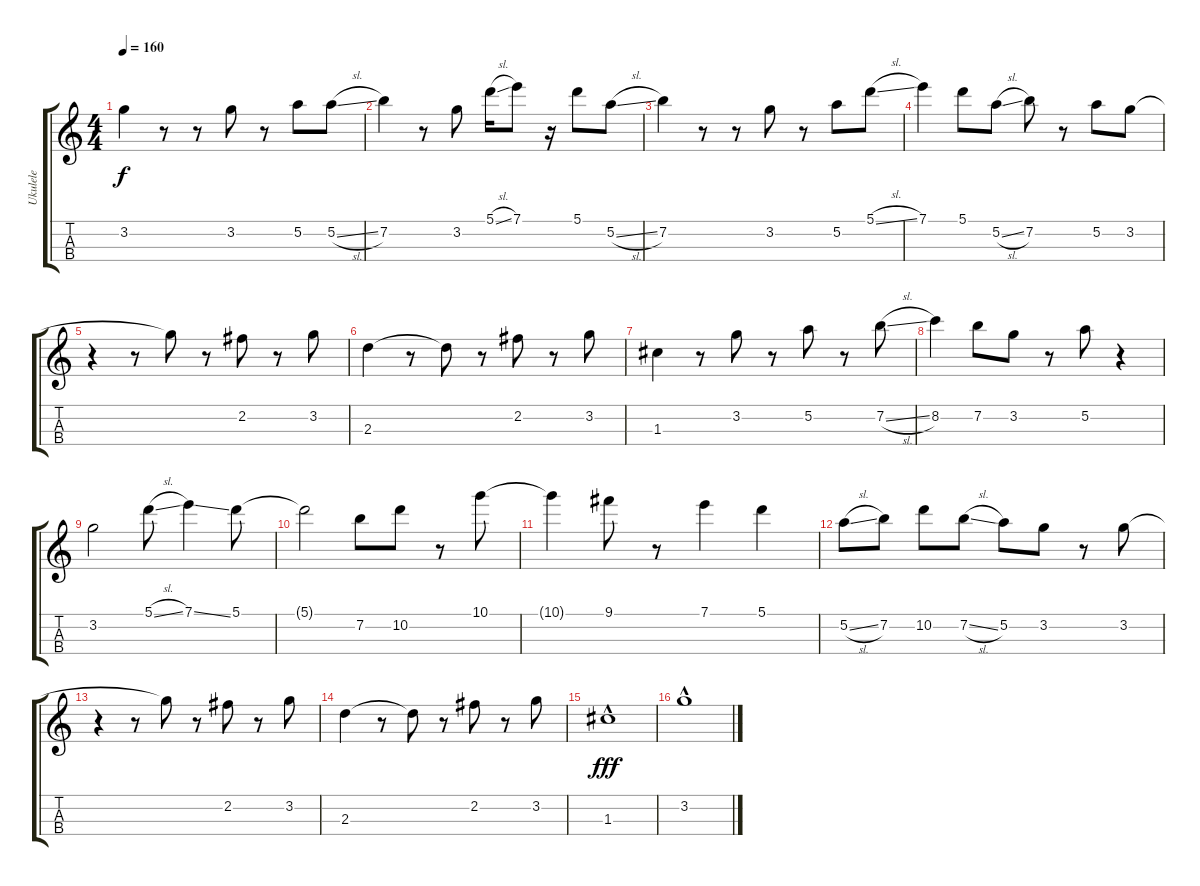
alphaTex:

\track ("Ukulele" "Ukulele") {instrument acousticguitarnylon}
\staff {score tabs}
\tuning (A4 E4 C4 G4) {hide}
\ts (4 4)
\tempo 160
\clef g2
\ks c
3.2.4{dy f} r.8 r.8 3.2.8 r.8 5.2.8 5.2{sl}.8 |
7.2.4 r.8 3.2.8 5.1{sl}.16 7.1.8 r.16 5.1.8 5.2{sl}.8 |
7.2.4 r.8 r.8 3.2.8 r.8 5.2.8 5.1{sl}.8 |
7.1.4 5.1.8 5.2{sl}.8 7.2.8 r.8 5.2.8 3.2.8 |
r.4 r.8 3.2{t}.8 r.8 2.2.8 r.8 3.2.8 |
2.3.4 r.8 2.3{t}.8 r.8 2.2.8 r.8 3.2.8 |
1.3.4 r.8 3.2.8 r.8 5.2.8 r.8 7.2{sl}.8 |
8.2.4 7.2.8 3.2.8 r.8 5.2.8 r.4 |
3.2.2 5.1{sl}.8 7.1{ss}.4 5.1.8 |
5.1{t}.2 7.2.8 10.2.8 r.8 10.1.8 |
10.1{t}.4 9.1.8 r.8 7.1.4 5.1.4 |
5.2{sl}.8 7.2.8 10.2.8 7.2{sl}.8 5.2.8 3.2.8 r.8 3.2.8 |
r.4 r.8 3.2{t}.8 r.8 2.2.8 r.8 3.2.8 |
2.3.4 r.8 2.3{t}.8 r.8 2.2.8 r.8 3.2.8 |
1.3{hac}.1{dy fff} |
3.2{hac}.1
